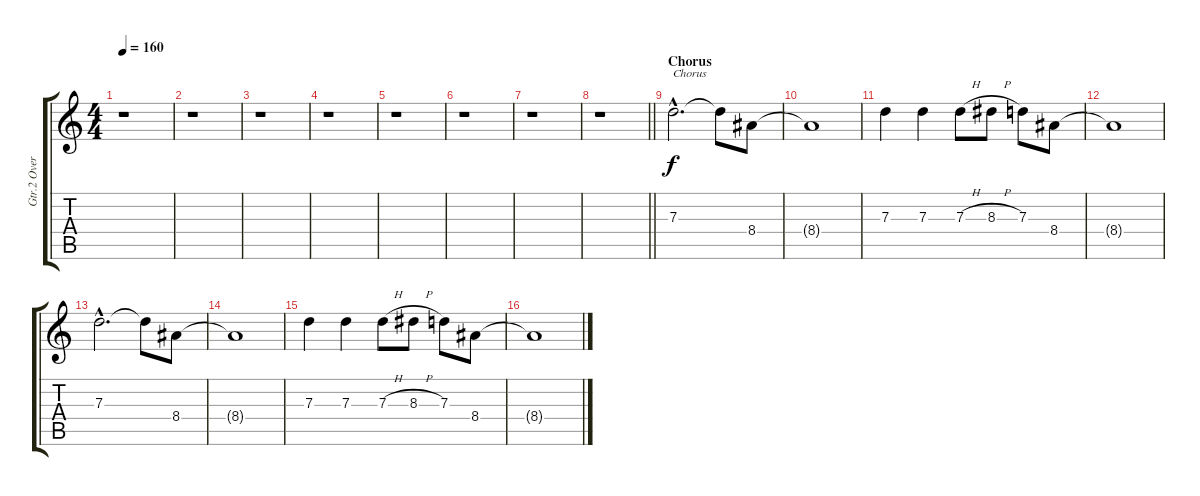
\track ("Gtr.2 Overdrive (Riffs)" "Gtr.2 Over") {instrument overdrivenguitar}
\staff {score tabs}
\tuning (E4 B3 G3 D3 A2 E2) {hide}
\ts (4 4)
\tempo 160
\clef g2
\ks c
r.1{dy f} |
r.1 |
r.1 |
r.1 |
r.1 |
r.1 |
r.1 |
\barLineRight lightlight
r.1 |
\section ("" "Chorus")
7.3{hac}.2{d txt "Chorus"} 7.3{t}.8 8.4.8 |
8.4{t}.1 |
7.3.4 7.3.4 7.3{h}.8 8.3{h}.8 7.3.8 8.4.8 |
8.4{t}.1 |
7.3{hac}.2{d} 7.3{t}.8 8.4.8 |
8.4{t}.1 |
7.3.4 7.3.4 7.3{h}.8 8.3{h}.8 7.3.8 8.4.8 |
8.4{t}.1
